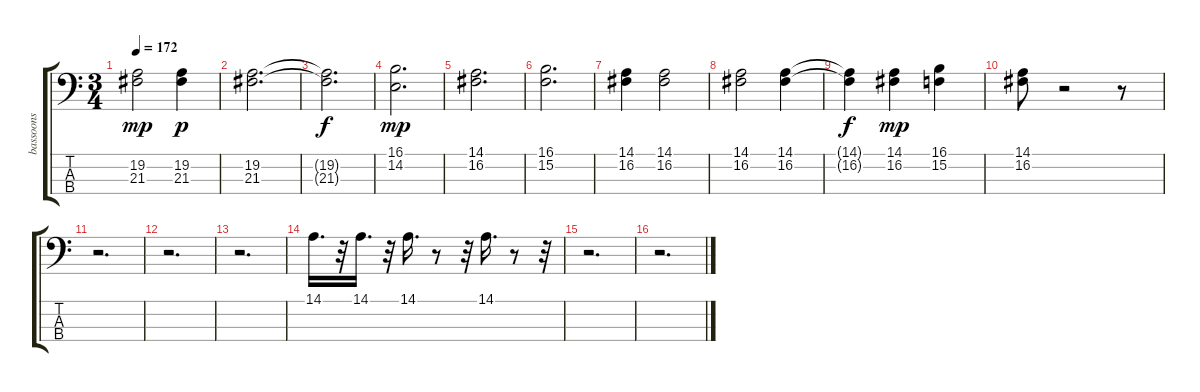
\track ("bassoons" "bassoons") {instrument bassoon}
\staff {score tabs}
\tuning (G2 D2 A1 E1) {hide}
\ts (3 4)
\tempo 172
\clef f4
\ks c
(19.2 21.3).2{dy mp} (19.2 21.3).4{dy p} |
(19.2 21.3).2{d} |
(19.2{t} 21.3{t}).2{d dy f} |
(16.1 14.2).2{d dy mp} |
(14.1 16.2).2{d} |
(16.1 15.2).2{d} |
(14.1 16.2).4 (14.1 16.2).2 |
(14.1 16.2).2 (14.1 16.2).4 |
(14.1{t} 16.2{t}).4{dy f} (14.1 16.2).4{dy mp} (16.1 15.2).4 |
(14.1 16.2).8 r.2 r.8 |
r.2{d} |
r.2{d} |
r.2{d} |
14.1.16{d} r.32 14.1.16{d} r.32 14.1.16{d} r.8 r.32 14.1.16{d} r.8 r.32 |
r.2{d} |
r.2{d}
